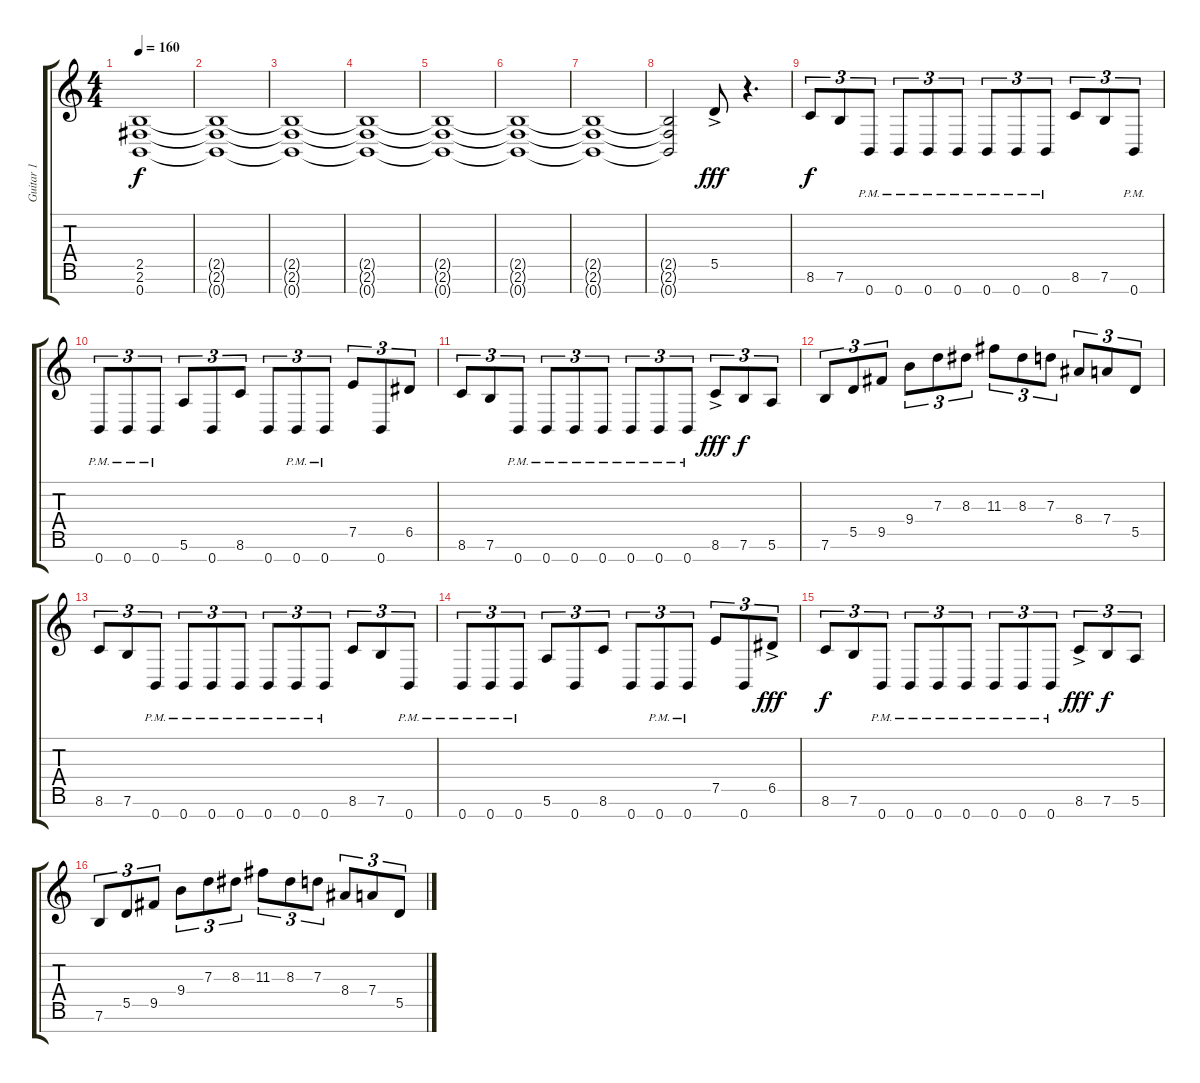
\track ("Guitar 1" "Guitar 1") {instrument overdrivenguitar}
\staff {score tabs}
\tuning (E4 B3 G3 D3 A2 E2 B1) {hide}
\ts (4 4)
\tempo 160
\clef g2
\ks c
(2.5{t} 2.6{t} 0.7{t}).1{dy f} |
(2.5{t} 2.6{t} 0.7{t}).1 |
(2.5{t} 2.6{t} 0.7{t}).1 |
(2.5{t} 2.6{t} 0.7{t}).1 |
(2.5{t} 2.6{t} 0.7{t}).1 |
(2.5{t} 2.6{t} 0.7{t}).1 |
(2.5{t} 2.6{t} 0.7{t}).1 |
(2.5{t} 2.6{t} 0.7{t}).2 5.5{ac}.8{dy fff} r.4{d} |
8.6.8{tu (3 2) dy f} 7.6.8{tu (3 2)} 0.7{pm}.8{tu (3 2)} 0.7{pm}.8{tu (3 2)} 0.7{pm}.8{tu (3 2)} 0.7{pm}.8{tu (3 2)} 0.7{pm}.8{tu (3 2)} 0.7{pm}.8{tu (3 2)} 0.7{pm}.8{tu (3 2)} 8.6.8{tu (3 2)} 7.6.8{tu (3 2)} 0.7{pm}.8{tu (3 2)} |
0.7{pm}.8{tu (3 2)} 0.7{pm}.8{tu (3 2)} 0.7{pm}.8{tu (3 2)} 5.6.8{tu (3 2)} 0.7.8{tu (3 2)} 8.6.8{tu (3 2)} 0.7.8{tu (3 2)} 0.7{pm}.8{tu (3 2)} 0.7{pm}.8{tu (3 2)} 7.5.8{tu (3 2)} 0.7.8{tu (3 2)} 6.5.8{tu (3 2)} |
8.6.8{tu (3 2)} 7.6.8{tu (3 2)} 0.7{pm}.8{tu (3 2)} 0.7{pm}.8{tu (3 2)} 0.7{pm}.8{tu (3 2)} 0.7{pm}.8{tu (3 2)} 0.7{pm}.8{tu (3 2)} 0.7{pm}.8{tu (3 2)} 0.7{pm}.8{tu (3 2)} 8.6{ac}.8{tu (3 2) dy fff} 7.6.8{tu (3 2) dy f} 5.6.8{tu (3 2)} |
7.6.8{tu (3 2)} 5.5.8{tu (3 2)} 9.5.8{tu (3 2)} 9.4.8{tu (3 2)} 7.3.8{tu (3 2)} 8.3.8{tu (3 2)} 11.3.8{tu (3 2)} 8.3.8{tu (3 2)} 7.3.8{tu (3 2)} 8.4.8{tu (3 2)} 7.4.8{tu (3 2)} 5.5.8{tu (3 2)} |
8.6.8{tu (3 2)} 7.6.8{tu (3 2)} 0.7{pm}.8{tu (3 2)} 0.7{pm}.8{tu (3 2)} 0.7{pm}.8{tu (3 2)} 0.7{pm}.8{tu (3 2)} 0.7{pm}.8{tu (3 2)} 0.7{pm}.8{tu (3 2)} 0.7{pm}.8{tu (3 2)} 8.6.8{tu (3 2)} 7.6.8{tu (3 2)} 0.7{pm}.8{tu (3 2)} |
0.7{pm}.8{tu (3 2)} 0.7{pm}.8{tu (3 2)} 0.7{pm}.8{tu (3 2)} 5.6.8{tu (3 2)} 0.7.8{tu (3 2)} 8.6.8{tu (3 2)} 0.7.8{tu (3 2)} 0.7{pm}.8{tu (3 2)} 0.7{pm}.8{tu (3 2)} 7.5.8{tu (3 2)} 0.7.8{tu (3 2)} 6.5{ac}.8{tu (3 2) dy fff} |
8.6.8{tu (3 2) dy f} 7.6.8{tu (3 2)} 0.7{pm}.8{tu (3 2)} 0.7{pm}.8{tu (3 2)} 0.7{pm}.8{tu (3 2)} 0.7{pm}.8{tu (3 2)} 0.7{pm}.8{tu (3 2)} 0.7{pm}.8{tu (3 2)} 0.7{pm}.8{tu (3 2)} 8.6{ac}.8{tu (3 2) dy fff} 7.6.8{tu (3 2) dy f} 5.6.8{tu (3 2)} |
7.6.8{tu (3 2)} 5.5.8{tu (3 2)} 9.5.8{tu (3 2)} 9.4.8{tu (3 2)} 7.3.8{tu (3 2)} 8.3.8{tu (3 2)} 11.3.8{tu (3 2)} 8.3.8{tu (3 2)} 7.3.8{tu (3 2)} 8.4.8{tu (3 2)} 7.4.8{tu (3 2)} 5.5.8{tu (3 2)}
